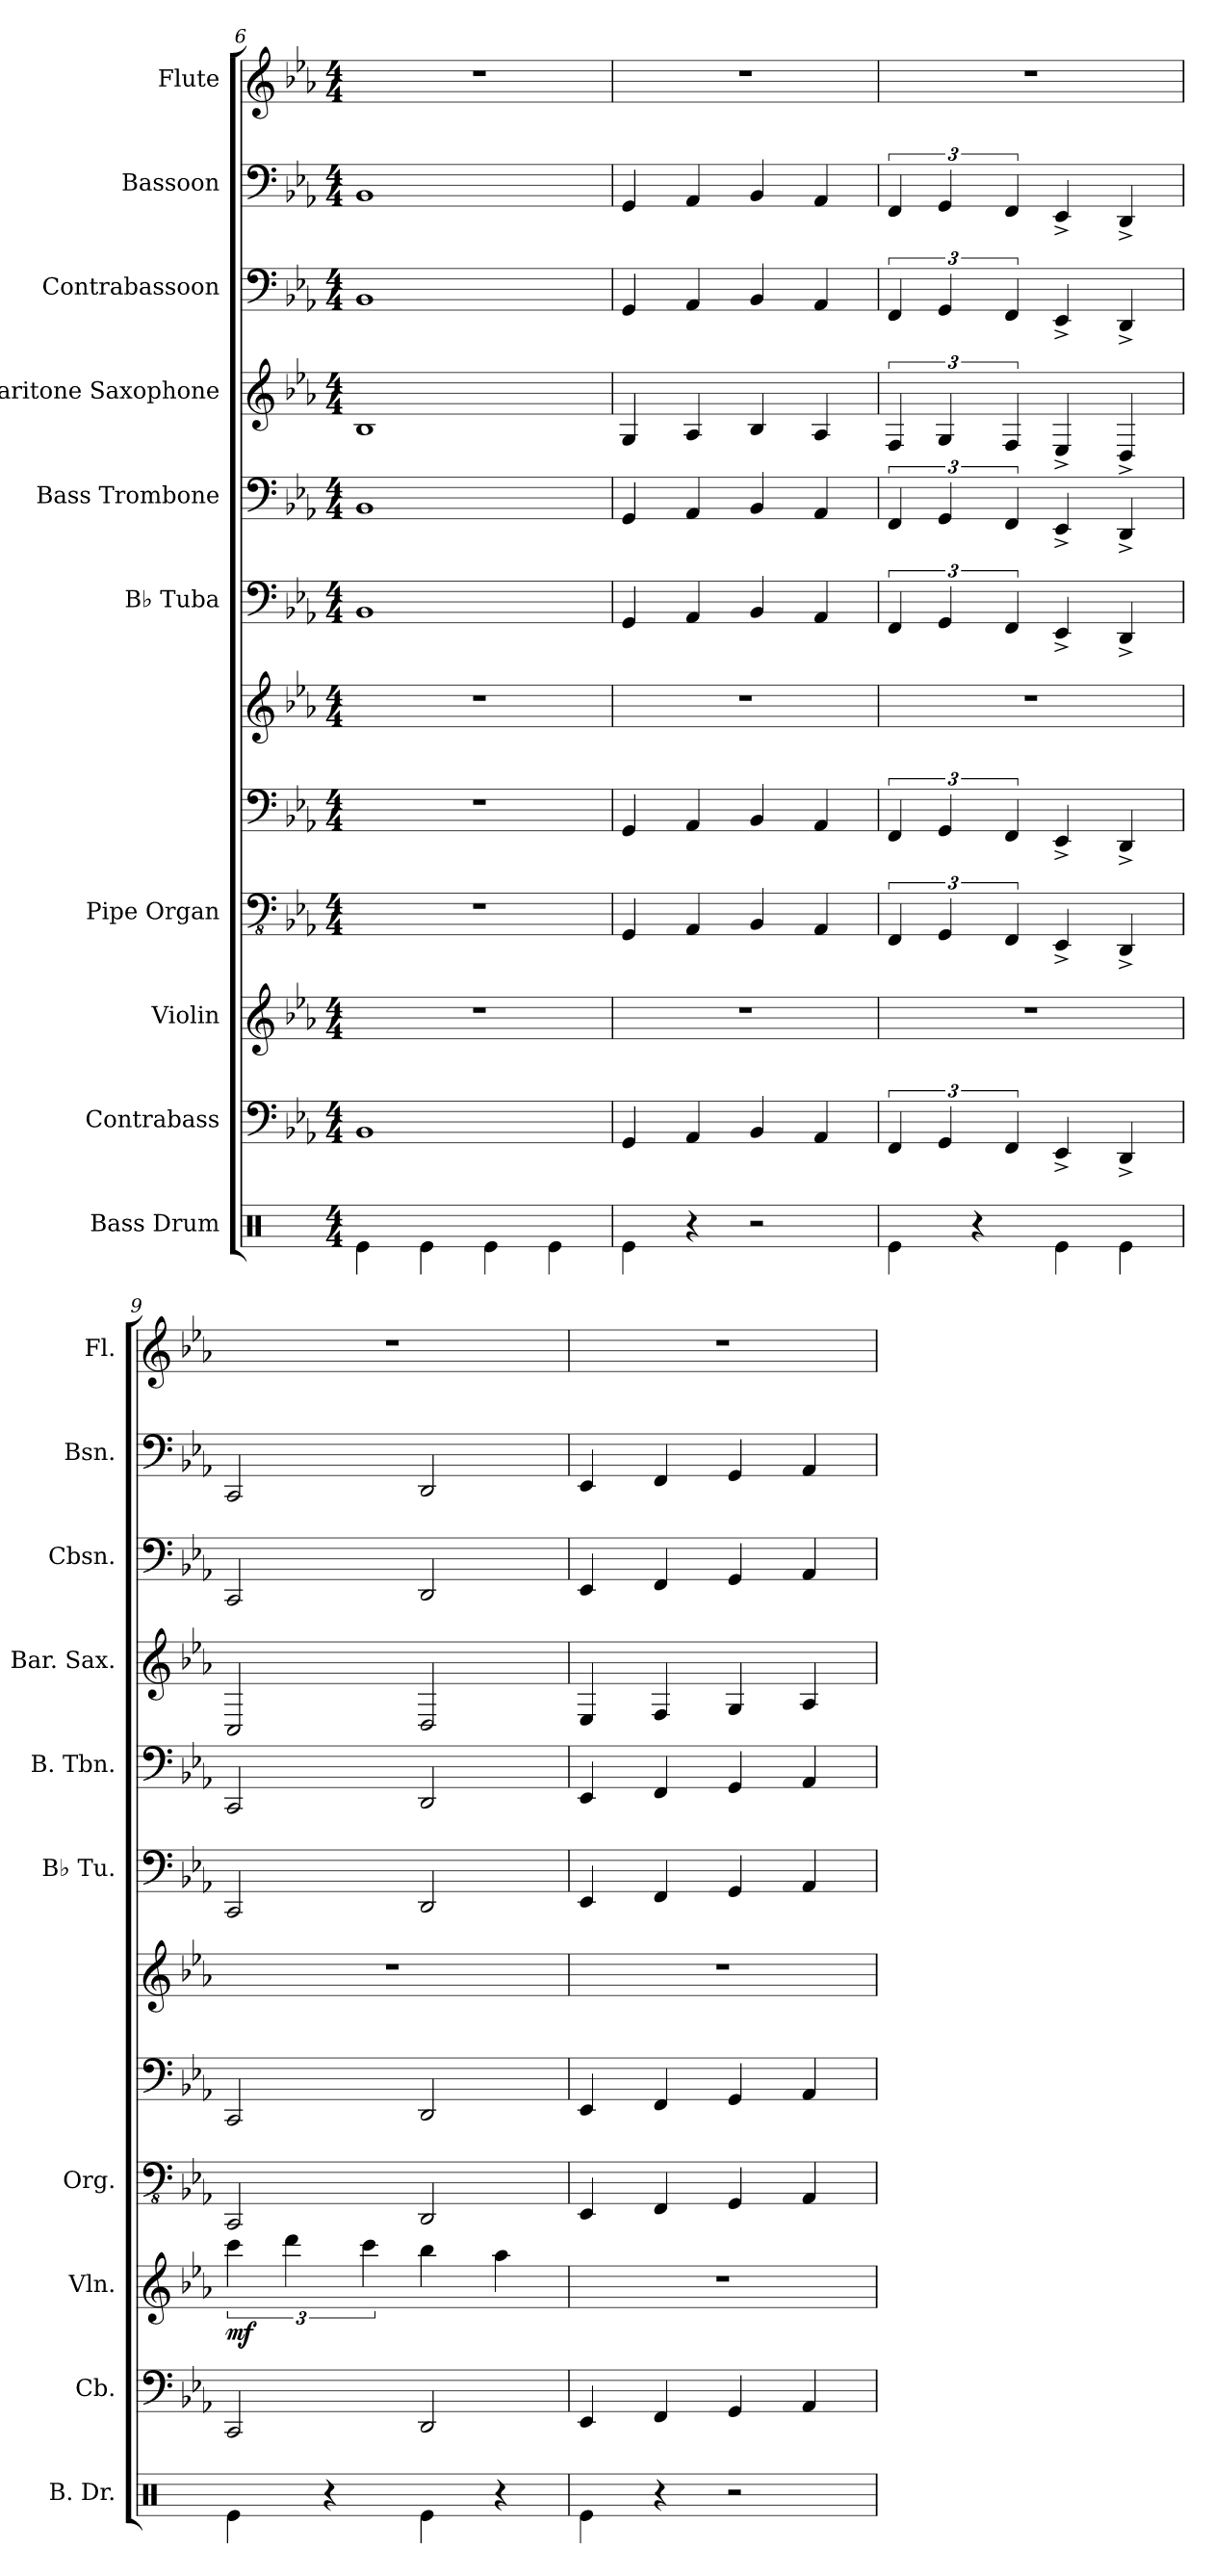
**kern	**kern	**kern	**dynam	**kern	**kern	**kern	**kern	**kern	**kern	**kern	**kern	**kern
*part10	*part9	*part8	*part8	*part7	*part7	*part7	*part6	*part5	*part4	*part3	*part2	*part1
*staff12	*staff11	*staff10	*staff10	*staff9	*staff8	*staff7	*staff6	*staff5	*staff4	*staff3	*staff2	*staff1
*I"Bass Drum	*I"Contrabass	*I"Violin	*	*I"Pipe Organ	*	*	*I"B♭ Tuba	*I"Bass Trombone	*I"Baritone Saxophone	*I"Contrabassoon	*I"Bassoon	*I"Flute
*I'B. Dr.	*I'Cb.	*I'Vln.	*	*I'Org.	*	*	*I'B♭ Tu.	*I'B. Tbn.	*I'Bar. Sax.	*I'Cbsn.	*I'Bsn.	*I'Fl.
*clefX	*clefF4	*clefG2	*	*clefFv4	*clefF4	*clefG2	*clefF4	*clefF4	*clefG2	*clefF4	*clefF4	*clefG2
*	*ITrd7c12	*	*	*	*	*	*	*	*ITrd12c21	*ITrd7c12	*	*
*k[]	*k[b-e-a-]	*k[b-e-a-]	*	*k[b-e-a-]	*k[b-e-a-]	*k[b-e-a-]	*k[b-e-a-]	*k[b-e-a-]	*k[b-e-a-]	*k[b-e-a-]	*k[b-e-a-]	*k[b-e-a-]
*M4/4	*M4/4	*M4/4	*	*M4/4	*M4/4	*M4/4	*M4/4	*M4/4	*M4/4	*M4/4	*M4/4	*M4/4
=6	=6	=6	=6	=6	=6	=6	=6	=6	=6	=6	=6	=6
4Re\	1BBB-	1r	.	1r	1r	1r	1BB-	1BB-	1BB-	1BBB-	1BB-	1r
4Re\	.	.	.	.	.	.	.	.	.	.	.	.
4Re\	.	.	.	.	.	.	.	.	.	.	.	.
4Re\	.	.	.	.	.	.	.	.	.	.	.	.
!!LO:PB:g=z
=7	=7	=7	=7	=7	=7	=7	=7	=7	=7	=7	=7	=7
4Re\	4GGG/	1r	.	4GGG/	4GG/	1r	4GG/	4GG/	4GG/	4GGG/	4GG/	1r
4r	4AAA-/	.	.	4AAA-/	4AA-/	.	4AA-/	4AA-/	4AA-/	4AAA-/	4AA-/	.
2r	4BBB-/	.	.	4BBB-/	4BB-/	.	4BB-/	4BB-/	4BB-/	4BBB-/	4BB-/	.
.	4AAA-/	.	.	4AAA-/	4AA-/	.	4AA-/	4AA-/	4AA-/	4AAA-/	4AA-/	.
=8	=8	=8	=8	=8	=8	=8	=8	=8	=8	=8	=8	=8
4Re\	6FFF/	1r	.	6FFF/	6FF/	1r	6FF/	6FF/	6FF/	6FFF/	6FF/	1r
.	6GGG/	.	.	6GGG/	6GG/	.	6GG/	6GG/	6GG/	6GGG/	6GG/	.
4r	.	.	.	.	.	.	.	.	.	.	.	.
.	6FFF/	.	.	6FFF/	6FF/	.	6FF/	6FF/	6FF/	6FFF/	6FF/	.
4Re\	4EEE-^/	.	.	4EEE-^/	4EE-^/	.	4EE-^/	4EE-^/	4EE-^/	4EEE-^/	4EE-^/	.
4Re\	4DDD^/	.	.	4DDD^/	4DD^/	.	4DD^/	4DD^/	4DD^/	4DDD^/	4DD^/	.
=9	=9	=9	=9	=9	=9	=9	=9	=9	=9	=9	=9	=9
!	!	!	!LO:DY:b	!	!	!	!	!	!	!	!	!
4Re\	2CCC/	6ccc\	mf	2CCC/	2CC/	1r	2CC/	2CC/	2CC/	2CCC/	2CC/	1r
.	.	6ddd\	.	.	.	.	.	.	.	.	.	.
4r	.	.	.	.	.	.	.	.	.	.	.	.
.	.	6ccc\	.	.	.	.	.	.	.	.	.	.
4Re\	2DDD/	4bb-\	.	2DDD/	2DD/	.	2DD/	2DD/	2DD/	2DDD/	2DD/	.
4r	.	4aa-\	.	.	.	.	.	.	.	.	.	.
=10	=10	=10	=10	=10	=10	=10	=10	=10	=10	=10	=10	=10
4Re\	4EEE-/	1r	.	4EEE-/	4EE-/	1r	4EE-/	4EE-/	4EE-/	4EEE-/	4EE-/	1r
4r	4FFF/	.	.	4FFF/	4FF/	.	4FF/	4FF/	4FF/	4FFF/	4FF/	.
2r	4GGG/	.	.	4GGG/	4GG/	.	4GG/	4GG/	4GG/	4GGG/	4GG/	.
.	4AAA-/	.	.	4AAA-/	4AA-/	.	4AA-/	4AA-/	4AA-/	4AAA-/	4AA-/	.
=	=	=	=	=	=	=	=	=	=	=	=	=
*-	*-	*-	*-	*-	*-	*-	*-	*-	*-	*-	*-	*-
